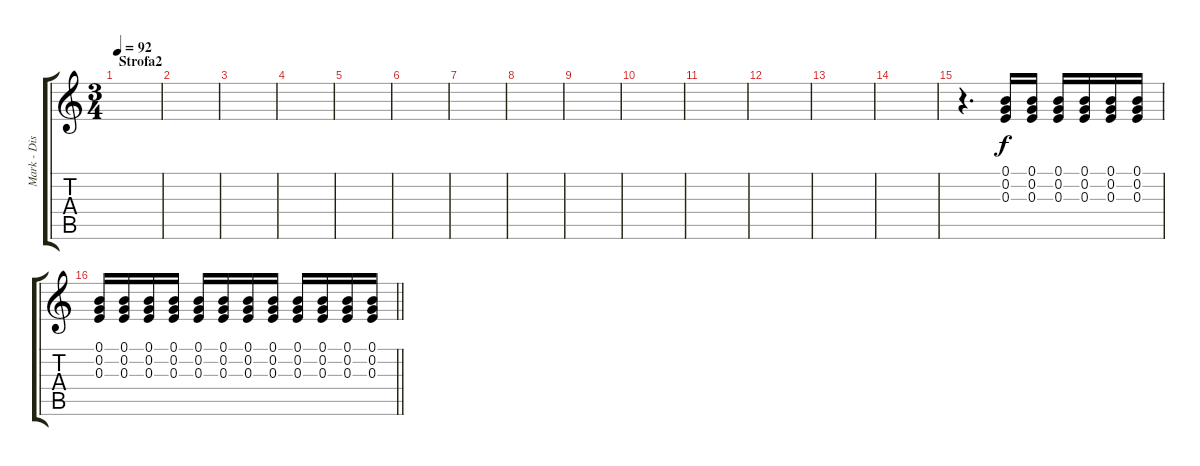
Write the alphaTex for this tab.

\track ("Mark - Distortion" "Mark - Dis") {instrument distortionguitar}
\staff {score tabs}
\tuning (B3 G3 E3 B2 E2 B1) {hide}
\ts (3 4)
\section ("" "Strofa2")
\tempo 92
\clef g2
\ks c
|
|
|
|
|
|
|
|
|
|
|
|
|
|
r.4{d volume 0} (0.1 0.2 0.3).16{volume 4} (0.1 0.2 0.3).16 (0.1 0.2 0.3).16 (0.1 0.2 0.3).16 (0.1 0.2 0.3).16 (0.1 0.2 0.3).16 |
\barLineRight lightlight
(0.1 0.2 0.3).16{volume 8} (0.1 0.2 0.3).16 (0.1 0.2 0.3).16 (0.1 0.2 0.3).16 (0.1 0.2 0.3).16 (0.1 0.2 0.3).16 (0.1 0.2 0.3).16 (0.1 0.2 0.3).16 (0.1 0.2 0.3).16 (0.1 0.2 0.3).16 (0.1 0.2 0.3).16 (0.1 0.2 0.3).16
